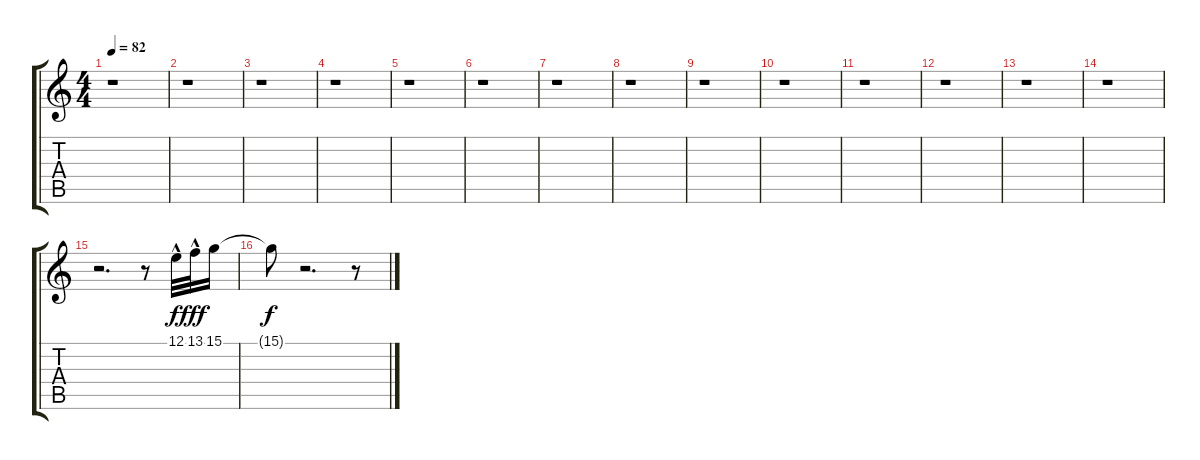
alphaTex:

\track "" {instrument applause}
\staff {score tabs}
\tuning (E4 B3 G3 D3 A2 E2) {hide}
\ts (4 4)
\tempo 82
\clef g2
\ks c
r.1{dy f} |
r.1 |
r.1 |
r.1 |
r.1 |
r.1 |
r.1 |
r.1 |
r.1 |
r.1 |
r.1 |
r.1 |
r.1 |
r.1 |
r.2{d} r.8 12.1{hac}.32 13.1{hac}.32{dy fff} 15.1.16 |
15.1{t}.8{dy f} r.2{d} r.8
